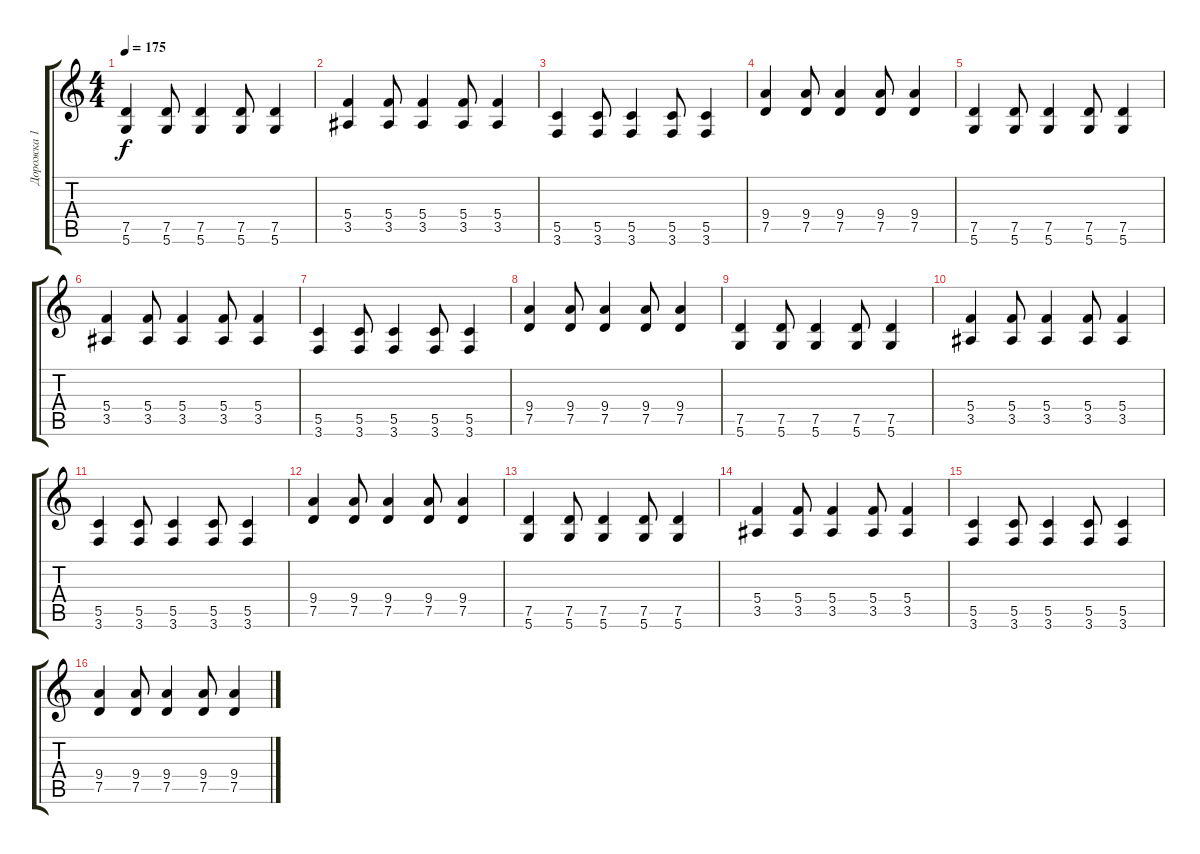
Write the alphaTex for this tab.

\track ("Дорожка 1" "Дорожка 1") {instrument overdrivenguitar}
\staff {score tabs}
\tuning (D4 A3 F3 C3 G2 D2) {hide}
\ts (4 4)
\tempo 175
\clef g2
\ks c
(7.5 5.6).4{dy f} (7.5 5.6).8 (7.5 5.6).4 (7.5 5.6).8 (7.5 5.6).4 |
(5.4 3.5).4 (5.4 3.5).8 (5.4 3.5).4 (5.4 3.5).8 (5.4 3.5).4 |
(5.5 3.6).4 (5.5 3.6).8 (5.5 3.6).4 (5.5 3.6).8 (5.5 3.6).4 |
(9.4 7.5).4 (9.4 7.5).8 (9.4 7.5).4 (9.4 7.5).8 (9.4 7.5).4 |
(7.5 5.6).4 (7.5 5.6).8 (7.5 5.6).4 (7.5 5.6).8 (7.5 5.6).4 |
(5.4 3.5).4 (5.4 3.5).8 (5.4 3.5).4 (5.4 3.5).8 (5.4 3.5).4 |
(5.5 3.6).4 (5.5 3.6).8 (5.5 3.6).4 (5.5 3.6).8 (5.5 3.6).4 |
(9.4 7.5).4 (9.4 7.5).8 (9.4 7.5).4 (9.4 7.5).8 (9.4 7.5).4 |
(7.5 5.6).4 (7.5 5.6).8 (7.5 5.6).4 (7.5 5.6).8 (7.5 5.6).4 |
(5.4 3.5).4 (5.4 3.5).8 (5.4 3.5).4 (5.4 3.5).8 (5.4 3.5).4 |
(5.5 3.6).4 (5.5 3.6).8 (5.5 3.6).4 (5.5 3.6).8 (5.5 3.6).4 |
(9.4 7.5).4 (9.4 7.5).8 (9.4 7.5).4 (9.4 7.5).8 (9.4 7.5).4 |
(7.5 5.6).4 (7.5 5.6).8 (7.5 5.6).4 (7.5 5.6).8 (7.5 5.6).4 |
(5.4 3.5).4 (5.4 3.5).8 (5.4 3.5).4 (5.4 3.5).8 (5.4 3.5).4 |
(5.5 3.6).4 (5.5 3.6).8 (5.5 3.6).4 (5.5 3.6).8 (5.5 3.6).4 |
(9.4 7.5).4 (9.4 7.5).8 (9.4 7.5).4 (9.4 7.5).8 (9.4 7.5).4
